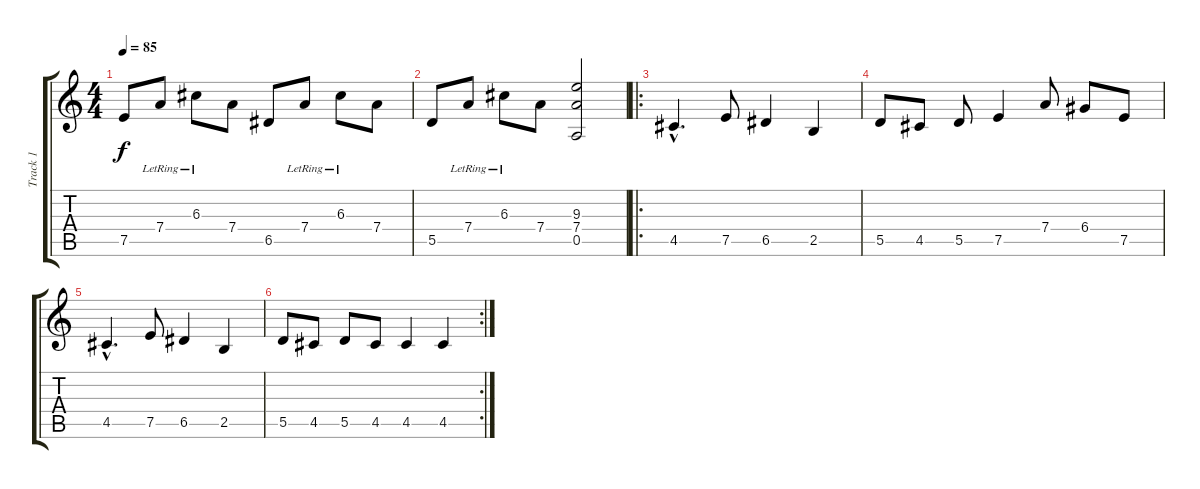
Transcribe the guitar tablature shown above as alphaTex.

\track ("Track 1" "Track 1") {instrument distortionguitar}
\staff {score tabs}
\tuning (E4 B3 G3 D3 A2 E2) {hide}
\ts (4 4)
\tempo 85
\clef g2
\ks c
7.5.8{dy f instrument distortionguitar} 7.4{lr}.8 6.3{lr}.8 7.4.8 6.5.8 7.4{lr}.8 6.3{lr}.8 7.4.8 |
5.5.8 7.4{lr}.8 6.3{lr}.8 7.4.8 (9.3 7.4 0.5).2 |
\ro
4.5{hac}.4{d} 7.5.8 6.5.4 2.5.4 |
5.5.8 4.5.8 5.5.8 7.5.4 7.4.8 6.4.8 7.5.8 |
4.5{hac}.4{d} 7.5.8 6.5.4 2.5.4 |
\rc 2
5.5.8 4.5.8 5.5.8 4.5.8 4.5.4 4.5.4
